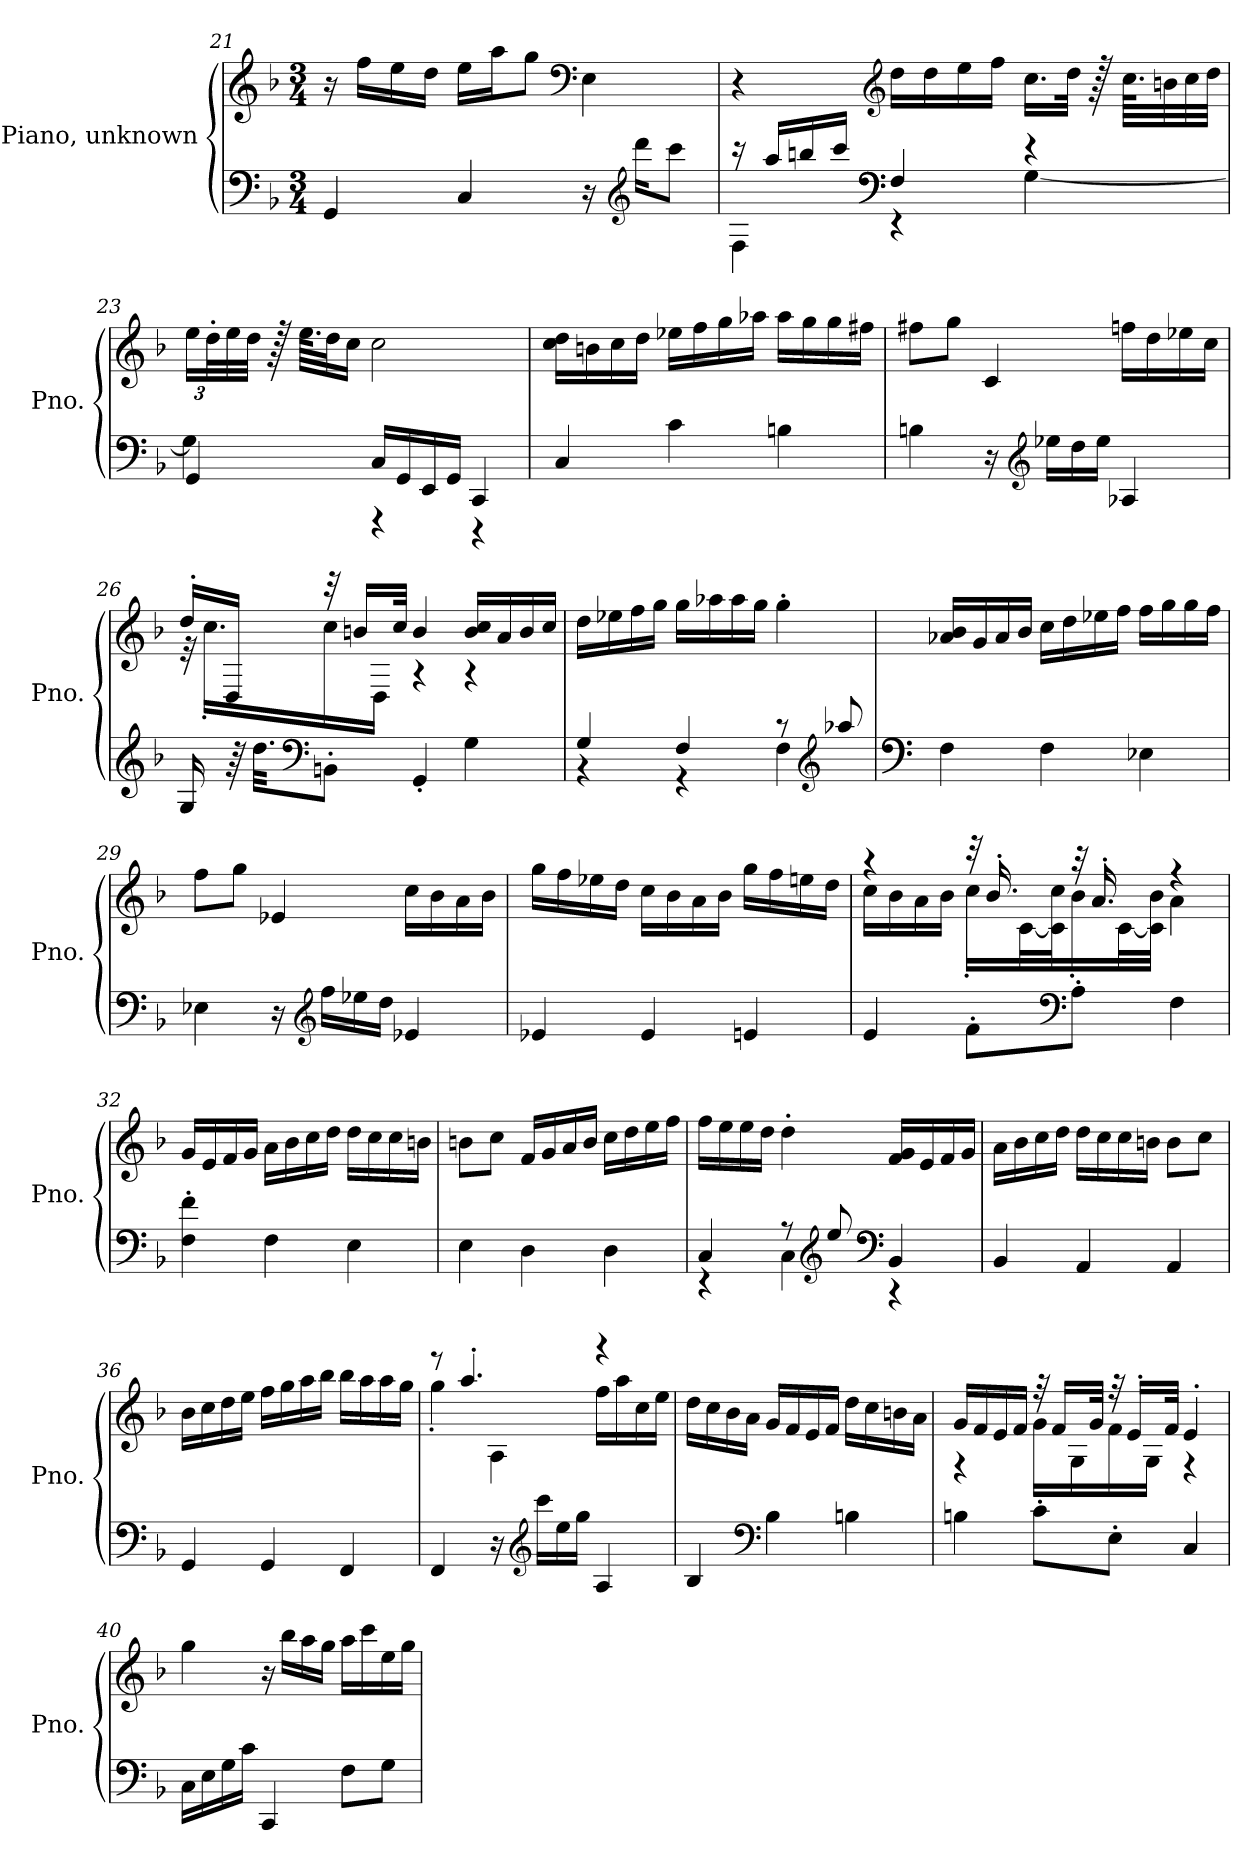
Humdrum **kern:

**kern	**kern
*part1	*part1
*staff2	*staff1
*I"Piano, unknown	*
*I'Pno.	*
!!LO:LB:g=z
*clefF4	*clefG2
*k[b-]	*k[b-]
*M3/4	*M3/4
=21	=21
4GG/	16r
.	16ff\LL
.	16ee\
.	16dd\JJ
4C/	16ee\LL
.	16aa\J
.	8gg\J
*	*clefF4
16r	4E\
*clefG2	*
16ddd\KL	.
8ccc\J	.
=22	=22
*^	*
16r	4F\	4r
16aa/LL	.	.
16bbn/	.	.
16ccc/JJ	.	.
*clefF4	*	*clefG2
4F/	4r	16dd\LL
.	.	16dd\
.	.	16ee\
.	.	16ff\JJ
4r	[4G\	16.cc\LL
.	.	32dd\JJk
.	.	128r
.	.	64.cc\KLLL
.	.	32bn\
.	.	32cc\
.	.	32dd\JJJ
!!LO:LB:g=z
=23	=23	=23
*	*	*Xbrackettup
4GG/	4G\]	24ee\LL
.	.	48dd'\L
.	.	32ee\
.	.	32dd\JJJ
.	.	128r
.	.	64.ee\KLLL
.	.	32dd\J
.	.	16cc\JJ
16C/LL	4r	2cc\
16GG/	.	.
16EE/	.	.
16GG/JJ	.	.
4CC/	4r	.
*v	*v	*
=24	=24
4C/	16cc\ 16dd\LL
.	16bn\
.	16cc\
.	16dd\JJ
4c\	16ee-X\LL
.	16ff\
.	16gg\
.	16aa-X\JJ
4Bn\	16aa-\LL
.	16gg\
.	16gg\
.	16ff#X\JJ
=25	=25
4Bn\	8ff#X\L
.	8gg\J
16r	4c/
*clefG2	*
16ee-X\LL	.
16dd\	.
16ee-\JJ	.
4A-X/	16ffn\LL
.	16dd\
.	16ee-X\
.	16cc\JJ
!!LO:LB:g=z
=26	=26
*	*^
16G/	16dd'/LL	32r
.	.	16.cc'\LL
64r	16D/JJ	.
32.dd\KKL	.	.
*clefF4	*	*
8BBn'\J	32r	16cc\
.	16bn/LL	.
.	.	16D\JJ
.	32cc/JJk	.
4GG'/	4b/	4r
4G\	16b/ 16cc/LL	4r
.	16a/	.
.	16b/	.
.	16cc/JJ	.
*	*v	*v
=27	=27
*^	*
4G/	4r	16dd\LL
.	.	16ee-X\
.	.	16ff\
.	.	16gg\JJ
4F/	4r	16gg\LL
.	.	16aa-X\
.	.	16aa-\
.	.	16gg\JJ
8r	4F\	4gg'\
*clefG2	*	*
8aa-X/	.	.
*v	*v	*
!!LO:LB:g=z
=28	=28
*clefF4	*
4F\	16a-X/ 16b-/LL
.	16g/
.	16a-/
.	16b-/JJ
4F\	16cc\LL
.	16dd\
.	16ee-X\
.	16ff\JJ
4E-X\	16ff\LL
.	16gg\
.	16gg\
.	16ff\JJ
=29	=29
4E-X\	8ff\L
.	8gg\J
16r	4e-X/
*clefG2	*
16ff\LL	.
16ee-X\	.
16dd\JJ	.
4e-X/	16cc\LL
.	16b-\
.	16a\
.	16b-\JJ
=30	=30
4e-X/	16gg\LL
.	16ff\
.	16ee-X\
.	16dd\JJ
4e-/	16cc\LL
.	16b-\
.	16a\
.	16b-\JJ
4en/	16gg\LL
.	16ff\
.	16een\
.	16dd\JJ
!!LO:PB:g=z
=31	=31
*	*^
4e/	4r	16cc\LL
.	.	16b-\
.	.	16a\
.	.	16b-\JJ
8f'\L	32r	16cc'\LL
.	16.b-'/	.
.	.	[32c\L
.	.	32c\] 32cc\J
*clefF4	*	*
8A'\J	32r	16b-'\
.	16.a'/	.
.	.	[32c\L
.	.	32c\] 32b-\JJJ
4F\	4r	4a\
*	*v	*v
=32	=32
4F\' 4f\'	16g/LL
.	16e/
.	16f/
.	16g/JJ
4F\	16a\LL
.	16b-\
.	16cc\
.	16dd\JJ
4E\	16dd\LL
.	16cc\
.	16cc\
.	16bn\JJ
=33	=33
4E\	8bn\L
.	8cc\J
4D\	16f/LL
.	16g/
.	16a/
.	16b/JJ
4D\	16cc\LL
.	16dd\
.	16ee\
.	16ff\JJ
!!LO:LB:g=z
=34	=34
*^	*
4C/	4r	16ff\LL
.	.	16ee\
.	.	16ee\
.	.	16dd\JJ
8r	4C\	4dd'\
*clefG2	*	*
8ee/	.	.
*clefF4	*	*
4BB-/	4r	16f/ 16g/LL
.	.	16e/
.	.	16f/
.	.	16g/JJ
*v	*v	*
=35	=35
4BB-/	16a\LL
.	16b-\
.	16cc\
.	16dd\JJ
4AA/	16dd\LL
.	16cc\
.	16cc\
.	16bn\JJ
4AA/	8b\L
.	8cc\J
=36	=36
4GG/	16b-\LL
.	16cc\
.	16dd\
.	16ee\JJ
4GG/	16ff\LL
.	16gg\
.	16aa\
.	16bb-\JJ
4FF/	16bb-\LL
.	16aa\
.	16aa\
.	16gg\JJ
!!LO:LB:g=z
=37	=37
*	*^
4FF/	8r	4gg'\
.	4.aa'/	.
16r	.	4A\
*clefG2	*	*
16ccc\LL	.	.
16ee\	.	.
16gg\JJ	.	.
4A/	4r	16ff\LL
.	.	16aa\
.	.	16cc\
.	.	16ee\JJ
*	*v	*v
=38	=38
4B-/	16dd\LL
.	16cc\
.	16b-\
.	16a\JJ
*clefF4	*
4B-\	16g/LL
.	16f/
.	16e/
.	16f/JJ
4Bn\	16dd\LL
.	16cc\
.	16bn\
.	16a\JJ
=39	=39
*	*^
4Bn\	16g/LL	4r
.	16f/	.
.	16e/	.
.	16f/JJ	.
8c'\L	32r	16g\LL
.	16f/LL	.
.	.	16G\
.	32g/JJk	.
8E'\J	32r	16f\
.	16e'/LL	.
.	.	16G\JJ
.	32f/JJk	.
4C/	4e'/	4r
*	*v	*v
!!LO:LB:g=z
=40	=40
16C\LL	4gg\
16E\	.
16G\	.
16c\JJ	.
4CC/	16r
.	16bb-\LL
.	16aa\
.	16gg\JJ
8F\L	16aa\LL
.	16ccc\
8G\J	16ee\
.	16gg\JJ
=	=
*-	*-
